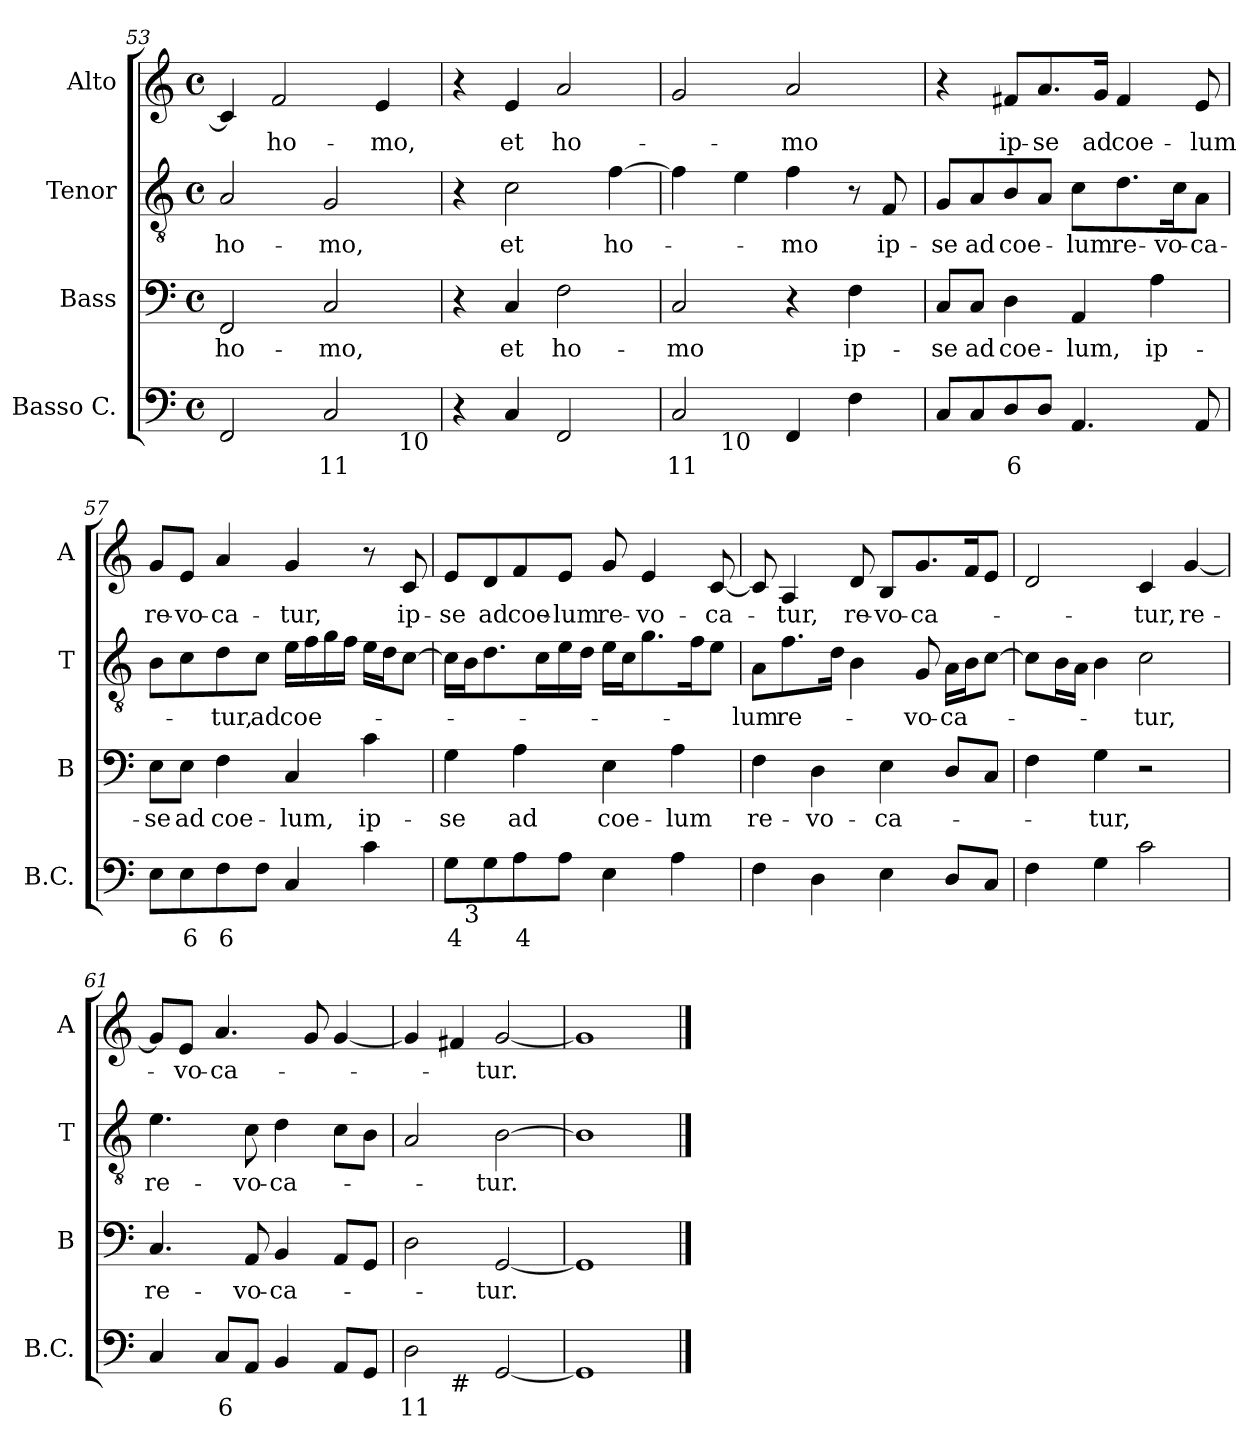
**kern	**text	**kern	**text	**kern	**text	**kern	**text
*part4	*part4	*part3	*part3	*part2	*part2	*part1	*part1
*staff4	*staff4	*staff3	*staff3	*staff2	*staff2	*staff1	*staff1
*I"Basso C.	*	*I"Bass	*	*I"Tenor	*	*I"Alto	*
*I'B.C.	*	*I'B	*	*I'T	*	*I'A	*
*clefF4	*	*clefF4	*	*clefGv2	*	*clefG2	*
*k[]	*	*k[]	*	*k[]	*	*k[]	*
*C:	*	*C:	*	*C:	*	*C:	*
*M4/4	*	*M4/4	*	*M4/4	*	*M4/4	*
*met(c)	*	*met(c)	*	*met(c)	*	*met(c)	*
=53	=53	=53	=53	=53	=53	=53	=53
*^	*	*	*	*	*	*	*
2FF/	2ryy	.	2FF/	ho-	2A/	ho-	4c/]	.
.	.	.	.	.	.	.	2f/	ho-
2C/	4ryy	11	2C/	-mo,	2G/	-mo,	.	.
.	16ryy	.	.	.	.	.	4e/	-mo,
!	!LO:TX:b:t=10	!	!	!	!	!	!	!
.	8.ryy	.	.	.	.	.	.	.
*v	*v	*	*	*	*	*	*	*
!!LO:PB:g=z
=54	=54	=54	=54	=54	=54	=54	=54
4r	.	4r	.	4r	.	4r	.
4C/	.	4C/	et	2c\	et	4e/	et
2FF/	.	2F\	ho-	.	.	2a/	ho-
.	.	.	.	[4f\	ho-	.	.
=55	=55	=55	=55	=55	=55	=55	=55
*^	*	*	*	*	*	*	*
2C/	8..ryy	11	2C/	-mo	4f\]	.	2g/	.
!	!LO:TX:b:t=10	!	!	!	!	!	!	!
.	2ryy	.	.	.	.	.	.	.
.	.	.	.	.	4e\	.	.	.
4FF/	.	.	4r	.	4f\	-mo	2a/	-mo
.	4ryy	.	.	.	.	.	.	.
4F\	.	.	4F\	ip-	8r	.	.	.
.	.	.	.	.	8F/	ip-	.	.
.	32ryy	.	.	.	.	.	.	.
*v	*v	*	*	*	*	*	*	*
=56	=56	=56	=56	=56	=56	=56	=56
8C/L	.	8C/L	-se	8G/L	-se	4r	.
8C/	.	8C/J	ad	8A/	ad	.	.
8D/	6	4D\	coe-	8B/	coe-	8f#X/L	ip-
8D/J	.	.	.	8A/J	.	8.a/	-se
4.AA/	.	4AA/	-lum,	8c\L	-lum	.	.
.	.	.	.	.	.	16g/Jk	ad
.	.	.	.	8.d\	re-	4f#/	coe-
.	.	4A\	ip-	.	.	.	.
.	.	.	.	16c\k	-vo-	.	.
8AA/	.	.	.	8A\J	-ca-	8e/	-lum
=57	=57	=57	=57	=57	=57	=57	=57
8E\L	.	8E\L	-se	8B\L	.	8g/L	re-
8E\	6	8E\J	ad	8c\	.	8e/J	-vo-
8F\	6	4F\	coe-	8d\	-tur,	4a/	-ca-
8F\J	.	.	.	8c\J	ad	.	.
4C/	.	4C/	-lum,	16e\LL	coe-	4g/	-tur,
.	.	.	.	16f\	.	.	.
.	.	.	.	16g\	.	.	.
.	.	.	.	16f\JJ	.	.	.
4c\	.	4c\	ip-	16e\LL	.	8r	.
.	.	.	.	16d\J	.	.	.
.	.	.	.	[8c\J	.	8c/	ip-
!!LO:LB:g=z
=58	=58	=58	=58	=58	=58	=58	=58
*^	*	*	*	*	*	*	*
8G\L	16ryy	4	4G\	-se	16c\LL]	.	8e/L	-se
!	!LO:TX:b:t=3	!	!	!	!	!	!	!
.	2...ryy	.	.	.	16B\J	.	.	.
8G\	.	.	.	.	8.d\	.	8d/	ad
8A\	.	4	4A\	ad	.	.	8f/	coe-
.	.	.	.	.	16c\L	.	.	.
8A\J	.	.	.	.	16e\	.	8e/J	-lum
.	.	.	.	.	16d\JJ	.	.	.
4E\	.	.	4E\	coe-	16e\LL	.	8g/	re-
.	.	.	.	.	16c\J	.	.	.
.	.	.	.	.	8.g\	.	4e/	-vo-
4A\	.	.	4A\	-lum	.	.	.	.
.	.	.	.	.	16f\k	.	.	.
.	.	.	.	.	8e\J	.	[8c/	-ca-
*v	*v	*	*	*	*	*	*	*
=59	=59	=59	=59	=59	=59	=59	=59
4F\	.	4F\	re-	8A\L	-lum	8c/]	.
.	.	.	.	8.f\	re-	4A/	-tur,
4D\	.	4D\	-vo-	.	.	.	.
.	.	.	.	16d\Jk	.	.	.
.	.	.	.	4B\	.	8d/	re-
4E\	.	4E\	-ca-	.	.	8B/L	-vo-
.	.	.	.	8G/	-vo-	8.g/	-ca-
8D/L	.	8D/L	.	16A\LL	-ca-	.	.
.	.	.	.	16B\J	.	16f/k	.
8C/J	.	8C/J	.	[8c\J	.	8e/J	.
=60	=60	=60	=60	=60	=60	=60	=60
4F\	.	4F\	.	8c\L]	.	2d/	.
.	.	.	.	16B\L	.	.	.
.	.	.	.	16A\JJ	.	.	.
4G\	.	4G\	-tur,	4B\	.	.	.
2c\	.	2r	.	2c\	-tur,	4c/	-tur,
.	.	.	.	.	.	[4g/	re-
=61	=61	=61	=61	=61	=61	=61	=61
4C/	.	4.C/	re-	4.e\	re-	8g/L]	.
.	.	.	.	.	.	8e/J	-vo-
8C/L	6	.	.	.	.	4.a/	-ca-
8AA/J	.	8AA/	-vo-	8c\	-vo-	.	.
4BB/	.	4BB/	-ca-	4d\	-ca-	.	.
.	.	.	.	.	.	8g/	.
8AA/L	.	8AA/L	.	8c\L	.	[4g/	.
8GG/J	.	8GG/J	.	8B\J	.	.	.
!!LO:LB:g=z
=62	=62	=62	=62	=62	=62	=62	=62
*^	*	*	*	*	*	*	*
2D\	4ryy	11	2D\	.	2A/	.	4g/]	.
!	!LO:TX:b:t=#	!	!	!	!	!	!	!
.	2.ryy	.	.	.	.	.	4f#X/	.
[2GG/	.	.	[2GG/	-tur.	[2B\	-tur.	[2g/	-tur.
*v	*v	*	*	*	*	*	*	*
=63	=63	=63	=63	=63	=63	=63	=63
1GG]	.	1GG]	.	1B]	.	1g]	.
==	==	==	==	==	==	==	==
*-	*-	*-	*-	*-	*-	*-	*-
